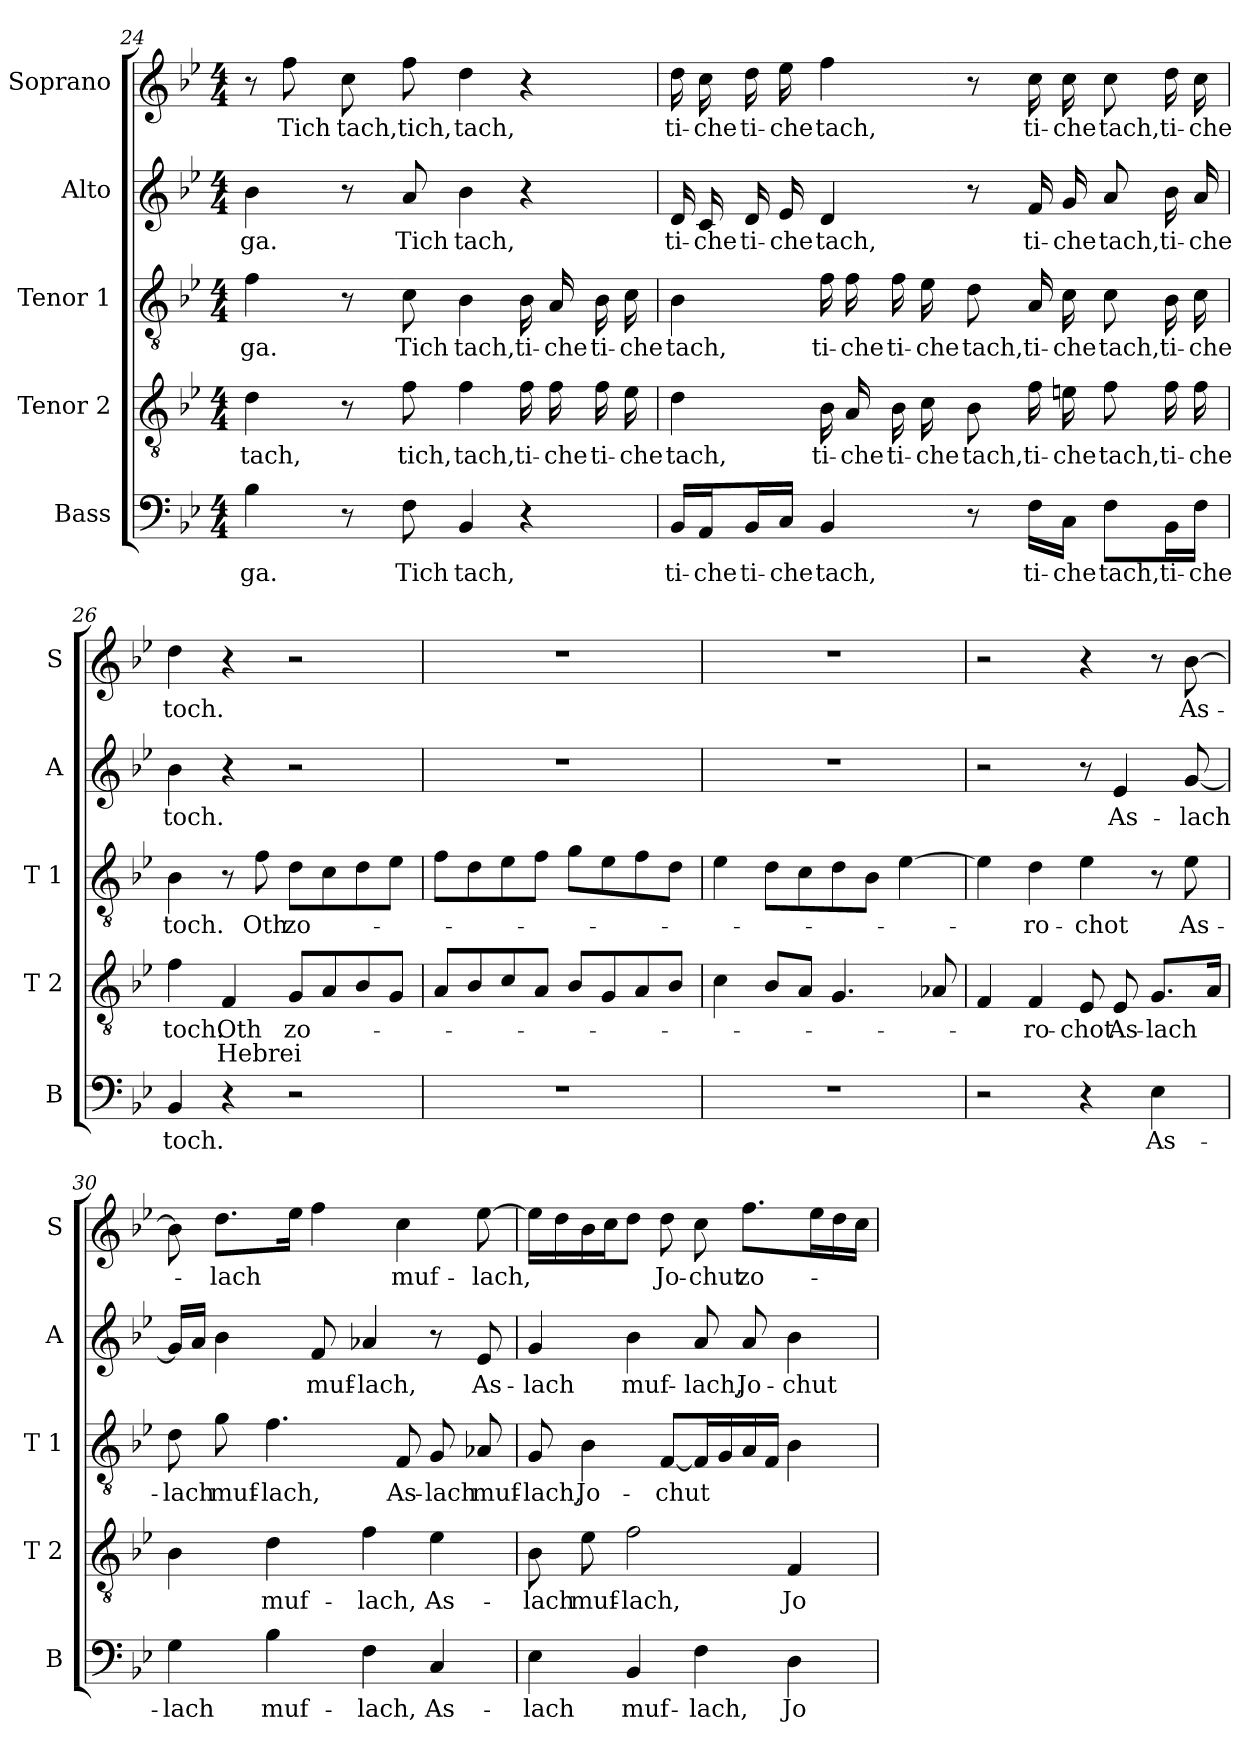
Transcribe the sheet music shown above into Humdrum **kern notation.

**kern	**text	**kern	**text	**text	**kern	**text	**kern	**text	**kern	**text
*part5	*part5	*part4	*part4	*part4	*part3	*part3	*part2	*part2	*part1	*part1
*staff5	*staff5	*staff4	*staff4	*staff4	*staff3	*staff3	*staff2	*staff2	*staff1	*staff1
*I"Bass	*	*I"Tenor 2	*	*	*I"Tenor 1	*	*I"Alto	*	*I"Soprano	*
*I'B	*	*I'T 2	*	*	*I'T 1	*	*I'A	*	*I'S	*
!!LO:PB:g=z
*clefF4	*	*clefGv2	*	*	*clefGv2	*	*clefG2	*	*clefG2	*
*k[b-e-]	*	*k[b-e-]	*	*	*k[b-e-]	*	*k[b-e-]	*	*k[b-e-]	*
*B-:	*	*B-:	*	*	*B-:	*	*B-:	*	*B-:	*
*M4/4	*	*M4/4	*	*	*M4/4	*	*M4/4	*	*M4/4	*
=24	=24	=24	=24	=24	=24	=24	=24	=24	=24	=24
!	!LO:LY:b	!	!LO:LY:b	!	!	!LO:LY:b	!	!LO:LY:b	!	!
4B-\	-ga.	4d\	tach,	.	4f\	-ga.	4b-\	-ga.	8r	.
!	!	!	!	!	!	!	!	!	!	!LO:LY:b
.	.	.	.	.	.	.	.	.	8ff\	Tich
!	!	!	!	!	!	!	!	!	!	!LO:LY:b
8r	.	8r	.	.	8r	.	8r	.	8cc\	tach,
!	!LO:LY:b	!	!LO:LY:b	!	!	!LO:LY:b	!	!LO:LY:b	!	!LO:LY:b
8F\	Tich	8f\	tich,	.	8c\	Tich	8a/	Tich	8ff\	tich,
!	!LO:LY:b	!	!LO:LY:b	!	!	!LO:LY:b	!	!LO:LY:b	!	!LO:LY:b
4BB-/	tach,	4f\	tach,	.	4B-\	tach,	4b-\	tach,	4dd\	tach,
!	!	!	!LO:LY:b	!	!	!LO:LY:b	!	!	!	!
4r	.	16f\	ti-	.	16B-\	ti-	4r	.	4r	.
!	!	!	!LO:LY:b	!	!	!LO:LY:b	!	!	!	!
.	.	16f\	-che	.	16A/	-che	.	.	.	.
!	!	!	!LO:LY:b	!	!	!LO:LY:b	!	!	!	!
.	.	16f\	ti-	.	16B-\	ti-	.	.	.	.
!	!	!	!LO:LY:b	!	!	!LO:LY:b	!	!	!	!
.	.	16e-\	-che	.	16c\	-che	.	.	.	.
=25	=25	=25	=25	=25	=25	=25	=25	=25	=25	=25
!	!LO:LY:b	!	!LO:LY:b	!	!	!LO:LY:b	!	!LO:LY:b	!	!LO:LY:b
16BB-/LL	ti-	4d\	tach,	.	4B-\	tach,	16d/	ti-	16dd\	ti-
!	!LO:LY:b	!	!	!	!	!	!	!LO:LY:b	!	!LO:LY:b
16AA/J	-che	.	.	.	.	.	16c/	-che	16cc\	-che
!	!LO:LY:b	!	!	!	!	!	!	!LO:LY:b	!	!LO:LY:b
16BB-/L	ti-	.	.	.	.	.	16d/	ti-	16dd\	ti-
!	!LO:LY:b	!	!	!	!	!	!	!LO:LY:b	!	!LO:LY:b
16C/JJ	-che	.	.	.	.	.	16e-/	-che	16ee-\	-che
!	!LO:LY:b	!	!LO:LY:b	!	!	!LO:LY:b	!	!LO:LY:b	!	!LO:LY:b
4BB-/	tach,	16B-\	ti-	.	16f\	ti-	4d/	tach,	4ff\	tach,
!	!	!	!LO:LY:b	!	!	!LO:LY:b	!	!	!	!
.	.	16A/	-che	.	16f\	-che	.	.	.	.
!	!	!	!LO:LY:b	!	!	!LO:LY:b	!	!	!	!
.	.	16B-\	ti-	.	16f\	ti-	.	.	.	.
!	!	!	!LO:LY:b	!	!	!LO:LY:b	!	!	!	!
.	.	16c\	-che	.	16e-\	-che	.	.	.	.
!	!	!	!LO:LY:b	!	!	!LO:LY:b	!	!	!	!
8r	.	8B-\	tach,	.	8d\	tach,	8r	.	8r	.
!	!LO:LY:b	!	!LO:LY:b	!	!	!LO:LY:b	!	!LO:LY:b	!	!LO:LY:b
16F\LL	ti-	16f\	ti-	.	16A/	ti-	16f/	ti-	16cc\	ti-
!	!LO:LY:b	!	!LO:LY:b	!	!	!LO:LY:b	!	!LO:LY:b	!	!LO:LY:b
16C\JJ	-che	16en\	-che	.	16c\	-che	16g/	-che	16cc\	-che
!	!LO:LY:b	!	!LO:LY:b	!	!	!LO:LY:b	!	!LO:LY:b	!	!LO:LY:b
8F\L	tach,	8f\	tach,	.	8c\	tach,	8a/	tach,	8cc\	tach,
!	!LO:LY:b	!	!LO:LY:b	!	!	!LO:LY:b	!	!LO:LY:b	!	!LO:LY:b
16BB-\L	ti-	16f\	ti-	.	16B-\	ti-	16b-\	ti-	16dd\	ti-
!	!LO:LY:b	!	!LO:LY:b	!	!	!LO:LY:b	!	!LO:LY:b	!	!LO:LY:b
16F\JJ	-che	16f\	-che	.	16c\	-che	16a/	-che	16cc\	-che
=26	=26	=26	=26	=26	=26	=26	=26	=26	=26	=26
!	!LO:LY:b	!	!LO:LY:b	!	!	!LO:LY:b	!	!LO:LY:b	!	!LO:LY:b
4BB-/	toch.	4f\	toch.	.	4B-\	toch.	4b-\	toch.	4dd\	toch.
!	!	!	!LO:LY:b	!LO:LY:a	!	!	!	!	!	!
4r	.	4F/	Oth	Hebrei	8r	.	4r	.	4r	.
!	!	!	!	!	!	!LO:LY:b	!	!	!	!
.	.	.	.	.	8f\	Oth	.	.	.	.
!	!	!	!LO:LY:b	!	!	!LO:LY:b	!	!	!	!
2r	.	8G/L	zo-	.	8d\L	zo-	2r	.	2r	.
.	.	8A/	.	.	8c\	.	.	.	.	.
.	.	8B-/	.	.	8d\	.	.	.	.	.
.	.	8G/J	.	.	8e-\J	.	.	.	.	.
!!LO:LB:g=z
=27	=27	=27	=27	=27	=27	=27	=27	=27	=27	=27
1r	.	8A/L	.	.	8f\L	.	1r	.	1r	.
.	.	8B-/	.	.	8d\	.	.	.	.	.
.	.	8c/	.	.	8e-\	.	.	.	.	.
.	.	8A/J	.	.	8f\J	.	.	.	.	.
.	.	8B-/L	.	.	8g\L	.	.	.	.	.
.	.	8G/	.	.	8e-\	.	.	.	.	.
.	.	8A/	.	.	8f\	.	.	.	.	.
.	.	8B-/J	.	.	8d\J	.	.	.	.	.
=28	=28	=28	=28	=28	=28	=28	=28	=28	=28	=28
1r	.	4c\	.	.	4e-\	.	1r	.	1r	.
.	.	8B-/L	.	.	8d\L	.	.	.	.	.
.	.	8A/J	.	.	8c\	.	.	.	.	.
.	.	4.G/	.	.	8d\	.	.	.	.	.
.	.	.	.	.	8B-\J	.	.	.	.	.
.	.	.	.	.	[4e-\	.	.	.	.	.
.	.	8A-X/	.	.	.	.	.	.	.	.
=29	=29	=29	=29	=29	=29	=29	=29	=29	=29	=29
2r	.	4F/	.	.	4e-\]	.	2r	.	2r	.
!	!	!	!LO:LY:b	!	!	!LO:LY:b	!	!	!	!
.	.	4F/	-ro-	.	4d\	-ro-	.	.	.	.
!	!	!	!LO:LY:b	!	!	!LO:LY:b	!	!	!	!
4r	.	8E-/	-chot	.	4e-\	-chot	8r	.	4r	.
!	!	!	!LO:LY:b	!	!	!	!	!LO:LY:b	!	!
.	.	8E-/	As-	.	.	.	4e-/	As-	.	.
!	!LO:LY:b	!	!LO:LY:b	!	!	!	!	!	!	!
4E-\	As-	8.G/L	-lach	.	8r	.	.	.	8r	.
!	!	!	!	!	!	!LO:LY:b	!	!LO:LY:b	!	!LO:LY:b
.	.	.	.	.	8e-\	As-	[8g/	-lach	[8b-\	As-
.	.	16A/Jk	.	.	.	.	.	.	.	.
=30	=30	=30	=30	=30	=30	=30	=30	=30	=30	=30
!	!LO:LY:b	!	!	!	!	!LO:LY:b	!	!	!	!
4G\	-lach	4B-\	.	.	8d\	-lach	16g/LL]	.	8b-\]	.
.	.	.	.	.	.	.	16a/JJ	.	.	.
!	!	!	!	!	!	!LO:LY:b	!	!	!	!LO:LY:b
.	.	.	.	.	8g\	muf-	4b-\	.	8.dd\L	-lach
!	!LO:LY:b	!	!LO:LY:b	!	!	!LO:LY:b	!	!	!	!
4B-\	muf-	4d\	muf-	.	4.f\	-lach,	.	.	.	.
.	.	.	.	.	.	.	.	.	16ee-\Jk	.
!	!	!	!	!	!	!	!	!LO:LY:b	!	!
.	.	.	.	.	.	.	8f/	muf-	4ff\	.
!	!LO:LY:b	!	!LO:LY:b	!	!	!	!	!LO:LY:b	!	!
4F\	-lach,	4f\	-lach,	.	.	.	4a-X/	-lach,	.	.
!	!	!	!	!	!	!LO:LY:b	!	!	!	!LO:LY:b
.	.	.	.	.	8F/	As-	.	.	4cc\	muf-
!	!LO:LY:b	!	!LO:LY:b	!	!	!LO:LY:b	!	!	!	!
4C/	As-	4e-\	As-	.	8G/	-lach	8r	.	.	.
!	!	!	!	!	!	!LO:LY:b	!	!LO:LY:b	!	!LO:LY:b
.	.	.	.	.	8A-X/	muf-	8e-/	As-	[8ee-\	-lach,
!!LO:LB:g=z
=31	=31	=31	=31	=31	=31	=31	=31	=31	=31	=31
!	!LO:LY:b	!	!LO:LY:b	!	!	!LO:LY:b	!	!LO:LY:b	!	!
4E-\	-lach	8B-\	-lach	.	8G/	-lach,	4g/	-lach	16ee-\LL]	.
.	.	.	.	.	.	.	.	.	16dd\	.
!	!	!	!LO:LY:b	!	!	!LO:LY:b	!	!	!	!
.	.	8e-\	muf-	.	4B-\	Jo-	.	.	16b-\	.
.	.	.	.	.	.	.	.	.	16cc\J	.
!	!LO:LY:b	!	!LO:LY:b	!	!	!	!	!LO:LY:b	!	!
4BB-/	muf-	2f\	-lach,	.	.	.	4b-\	muf-	8dd\J	.
!	!	!	!	!	!	!LO:LY:b	!	!	!	!LO:LY:b
.	.	.	.	.	[8F/L	-chut	.	.	8dd\	Jo-
!	!LO:LY:b	!	!	!	!	!	!	!LO:LY:b	!	!LO:LY:b
4F\	-lach,	.	.	.	16F/L]	.	8a/	-lach,	8cc\	-chut
.	.	.	.	.	16G/	.	.	.	.	.
!	!	!	!	!	!	!	!	!LO:LY:b	!	!LO:LY:b
.	.	.	.	.	16A/	.	8a/	Jo-	8.ff\L	zo-
.	.	.	.	.	16F/JJ	.	.	.	.	.
!	!LO:LY:b	!	!LO:LY:b	!	!	!	!	!LO:LY:b	!	!
4D\	Jo-	4F/	Jo-	.	4B-\	.	4b-\	-chut	.	.
.	.	.	.	.	.	.	.	.	16ee-\L	.
.	.	.	.	.	.	.	.	.	16dd\	.
.	.	.	.	.	.	.	.	.	16cc\JJ	.
=	=	=	=	=	=	=	=	=	=	=
*-	*-	*-	*-	*-	*-	*-	*-	*-	*-	*-
